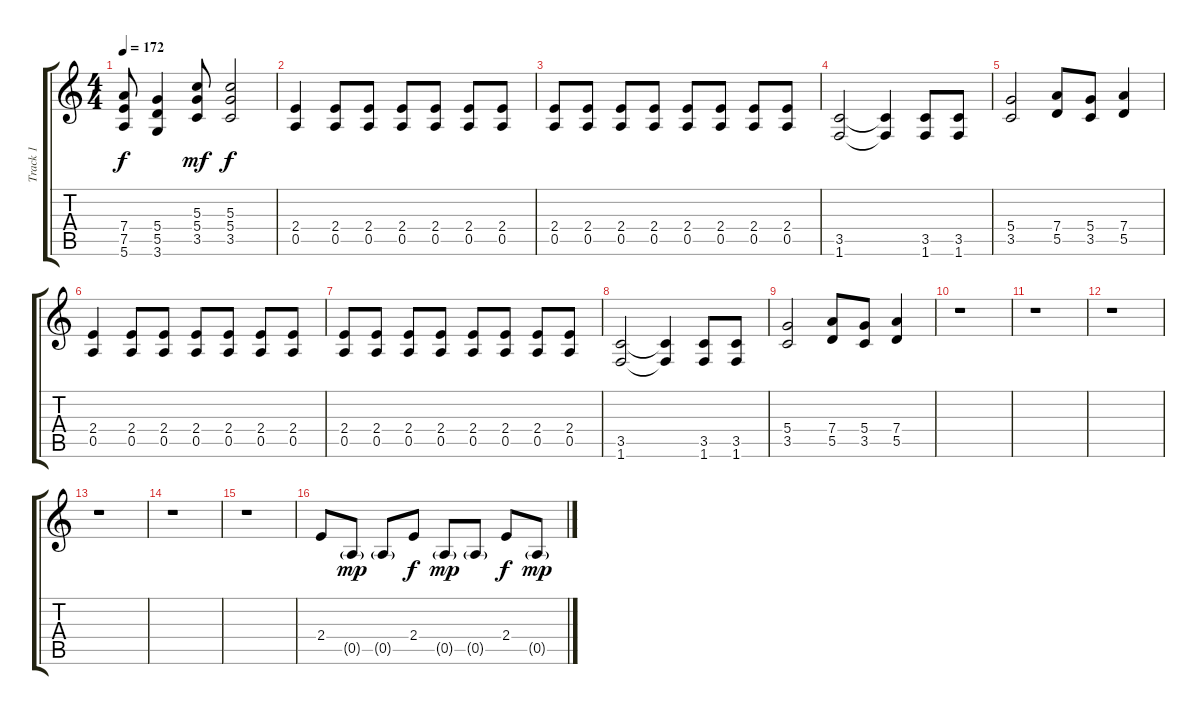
\track ("Track 1" "Track 1") {instrument distortionguitar}
\staff {score tabs}
\tuning (E4 B3 G3 D3 A2 E2) {hide}
\ts (4 4)
\tempo 172
\clef g2
\ks c
(7.4{t} 7.5{t} 5.6{t}).8{dy f} (5.4 5.5 3.6).4 (5.3 5.4 3.5).8{dy mf} (5.3 5.4 3.5).2{dy f} |
(2.4 0.5).4 (2.4 0.5).8 (2.4 0.5).8 (2.4 0.5).8 (2.4 0.5).8 (2.4 0.5).8 (2.4 0.5).8 |
(2.4 0.5).8 (2.4 0.5).8 (2.4 0.5).8 (2.4 0.5).8 (2.4 0.5).8 (2.4 0.5).8 (2.4 0.5).8 (2.4 0.5).8 |
(3.5 1.6).2 (3.5{t} 1.6{t}).4 (3.5 1.6).8 (3.5 1.6).8 |
(5.4 3.5).2 (7.4 5.5).8 (5.4 3.5).8 (7.4 5.5).4 |
(2.4 0.5).4 (2.4 0.5).8 (2.4 0.5).8 (2.4 0.5).8 (2.4 0.5).8 (2.4 0.5).8 (2.4 0.5).8 |
(2.4 0.5).8 (2.4 0.5).8 (2.4 0.5).8 (2.4 0.5).8 (2.4 0.5).8 (2.4 0.5).8 (2.4 0.5).8 (2.4 0.5).8 |
(3.5 1.6).2 (3.5{t} 1.6{t}).4 (3.5 1.6).8 (3.5 1.6).8 |
(5.4 3.5).2 (7.4 5.5).8 (5.4 3.5).8 (7.4 5.5).4 |
r.1 |
r.1 |
r.1 |
r.1 |
r.1 |
r.1 |
2.4.8 0.5{g}.8{dy mp} 0.5{g}.8 2.4.8{dy f} 0.5{g}.8{dy mp} 0.5{g}.8 2.4.8{dy f} 0.5{g}.8{dy mp}
